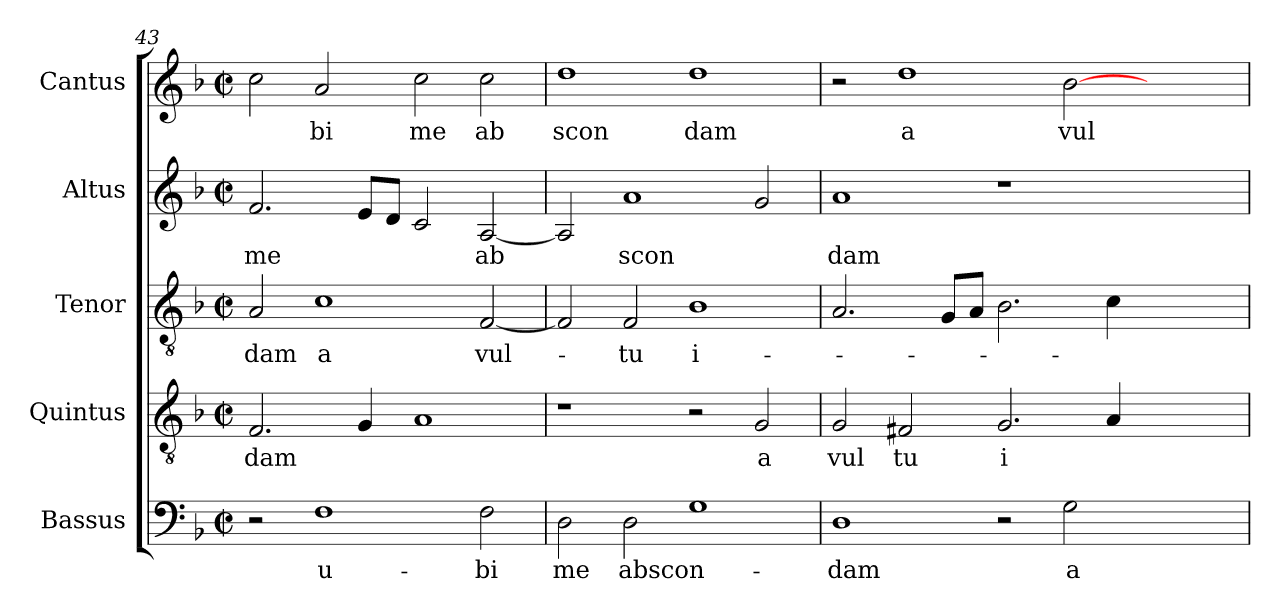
**kern	**text	**kern	**text	**kern	**text	**kern	**text	**kern	**text
*part5	*part5	*part4	*part4	*part3	*part3	*part2	*part2	*part1	*part1
*staff5	*staff5	*staff4	*staff4	*staff3	*staff3	*staff2	*staff2	*staff1	*staff1
*I"Bassus	*	*I"Quintus	*	*I"Tenor	*	*I"Altus	*	*I"Cantus	*
*clefF4	*	*clefGv2	*	*clefGv2	*	*clefG2	*	*clefG2	*
*k[b-]	*	*k[b-]	*	*k[b-]	*	*k[b-]	*	*k[b-]	*
*F:	*	*F:	*	*F:	*	*F:	*	*F:	*
*M2/2	*	*M2/2	*	*M2/2	*	*M2/2	*	*M2/2	*
*met(c|)	*	*met(c|)	*	*met(c|)	*	*met(c|)	*	*met(c|)	*
=43	=43	=43	=43	=43	=43	=43	=43	=43	=43
!	!	!	!LO:LY:b	!	!LO:LY:b:cj	!	!LO:LY:b	!	!
2r	.	2.F/	dam	2A/	-dam	2.f/	me	2cc\	.
!	!LO:LY:b:cj	!	!	!	!LO:LY:b:cj	!	!	!	!LO:LY:b:cj
1F	u-	.	.	1c	a	.	.	2a/	bi
.	.	4G/	.	.	.	8e/L	.	.	.
.	.	.	.	.	.	8d/J	.	.	.
!	!	!	!	!	!	!	!	!	!LO:LY:b:cj
.	.	1A	.	.	.	2c/	.	2cc\	me
!	!LO:LY:b:cj	!	!	!	!LO:LY:b	!	!LO:LY:b:cj	!	!LO:LY:b:cj
2F\	-bi	.	.	[<2F/	vul-	[<2A/	ab	2cc\	ab
=44	=44	=44	=44	=44	=44	=44	=44	=44	=44
!	!LO:LY:b:cj	!	!	!	!	!	!	!	!LO:LY:b:cj
2D\	me	1r	.	2F/]	.	2A/]	.	1dd	scon
!	!LO:LY:b	!	!	!	!LO:LY:b:cj	!	!LO:LY:b	!	!
2D\	abscon-	.	.	2F/	-tu	1a	scon	.	.
!	!	!	!	!	!LO:LY:b:rj	!	!	!	!LO:LY:b:cj
1G	.	2r	.	1B-	i-	.	.	1dd	dam
!	!	!	!LO:LY:b:cj	!	!	!	!	!	!
.	.	2G/	a	.	.	2g/	.	.	.
=45	=45	=45	=45	=45	=45	=45	=45	=45	=45
!	!LO:LY:b:cj	!	!LO:LY:b:cj	!	!	!	!LO:LY:b:cj	!	!
1D	-dam	2G/	vul	2.A/	.	1a	dam	2r	.
!	!	!	!LO:LY:b:cj	!	!	!	!	!	!LO:LY:b:cj
.	.	2F#X/	tu	.	.	.	.	1dd	a
.	.	.	.	8G/L	.	.	.	.	.
.	.	.	.	8A/J	.	.	.	.	.
!	!	!	!LO:LY:b:rj	!	!	!LO:N:vis=1	!	!	!
2r	.	2.G/	i	2.B-\	.	0r	.	.	.
!	!LO:LY:b:cj	!	!	!	!	!	!	!	!LO:LY:b
2G\	a	.	.	.	.	.	.	[>2b-\	vul
.	.	4A/	.	4c\	.	.	.	.	.
1ryy	.	1ryy	.	1ryy	.	.	.	1ryy	.
=	=	=	=	=	=	=	=	=	=
*-	*-	*-	*-	*-	*-	*-	*-	*-	*-
